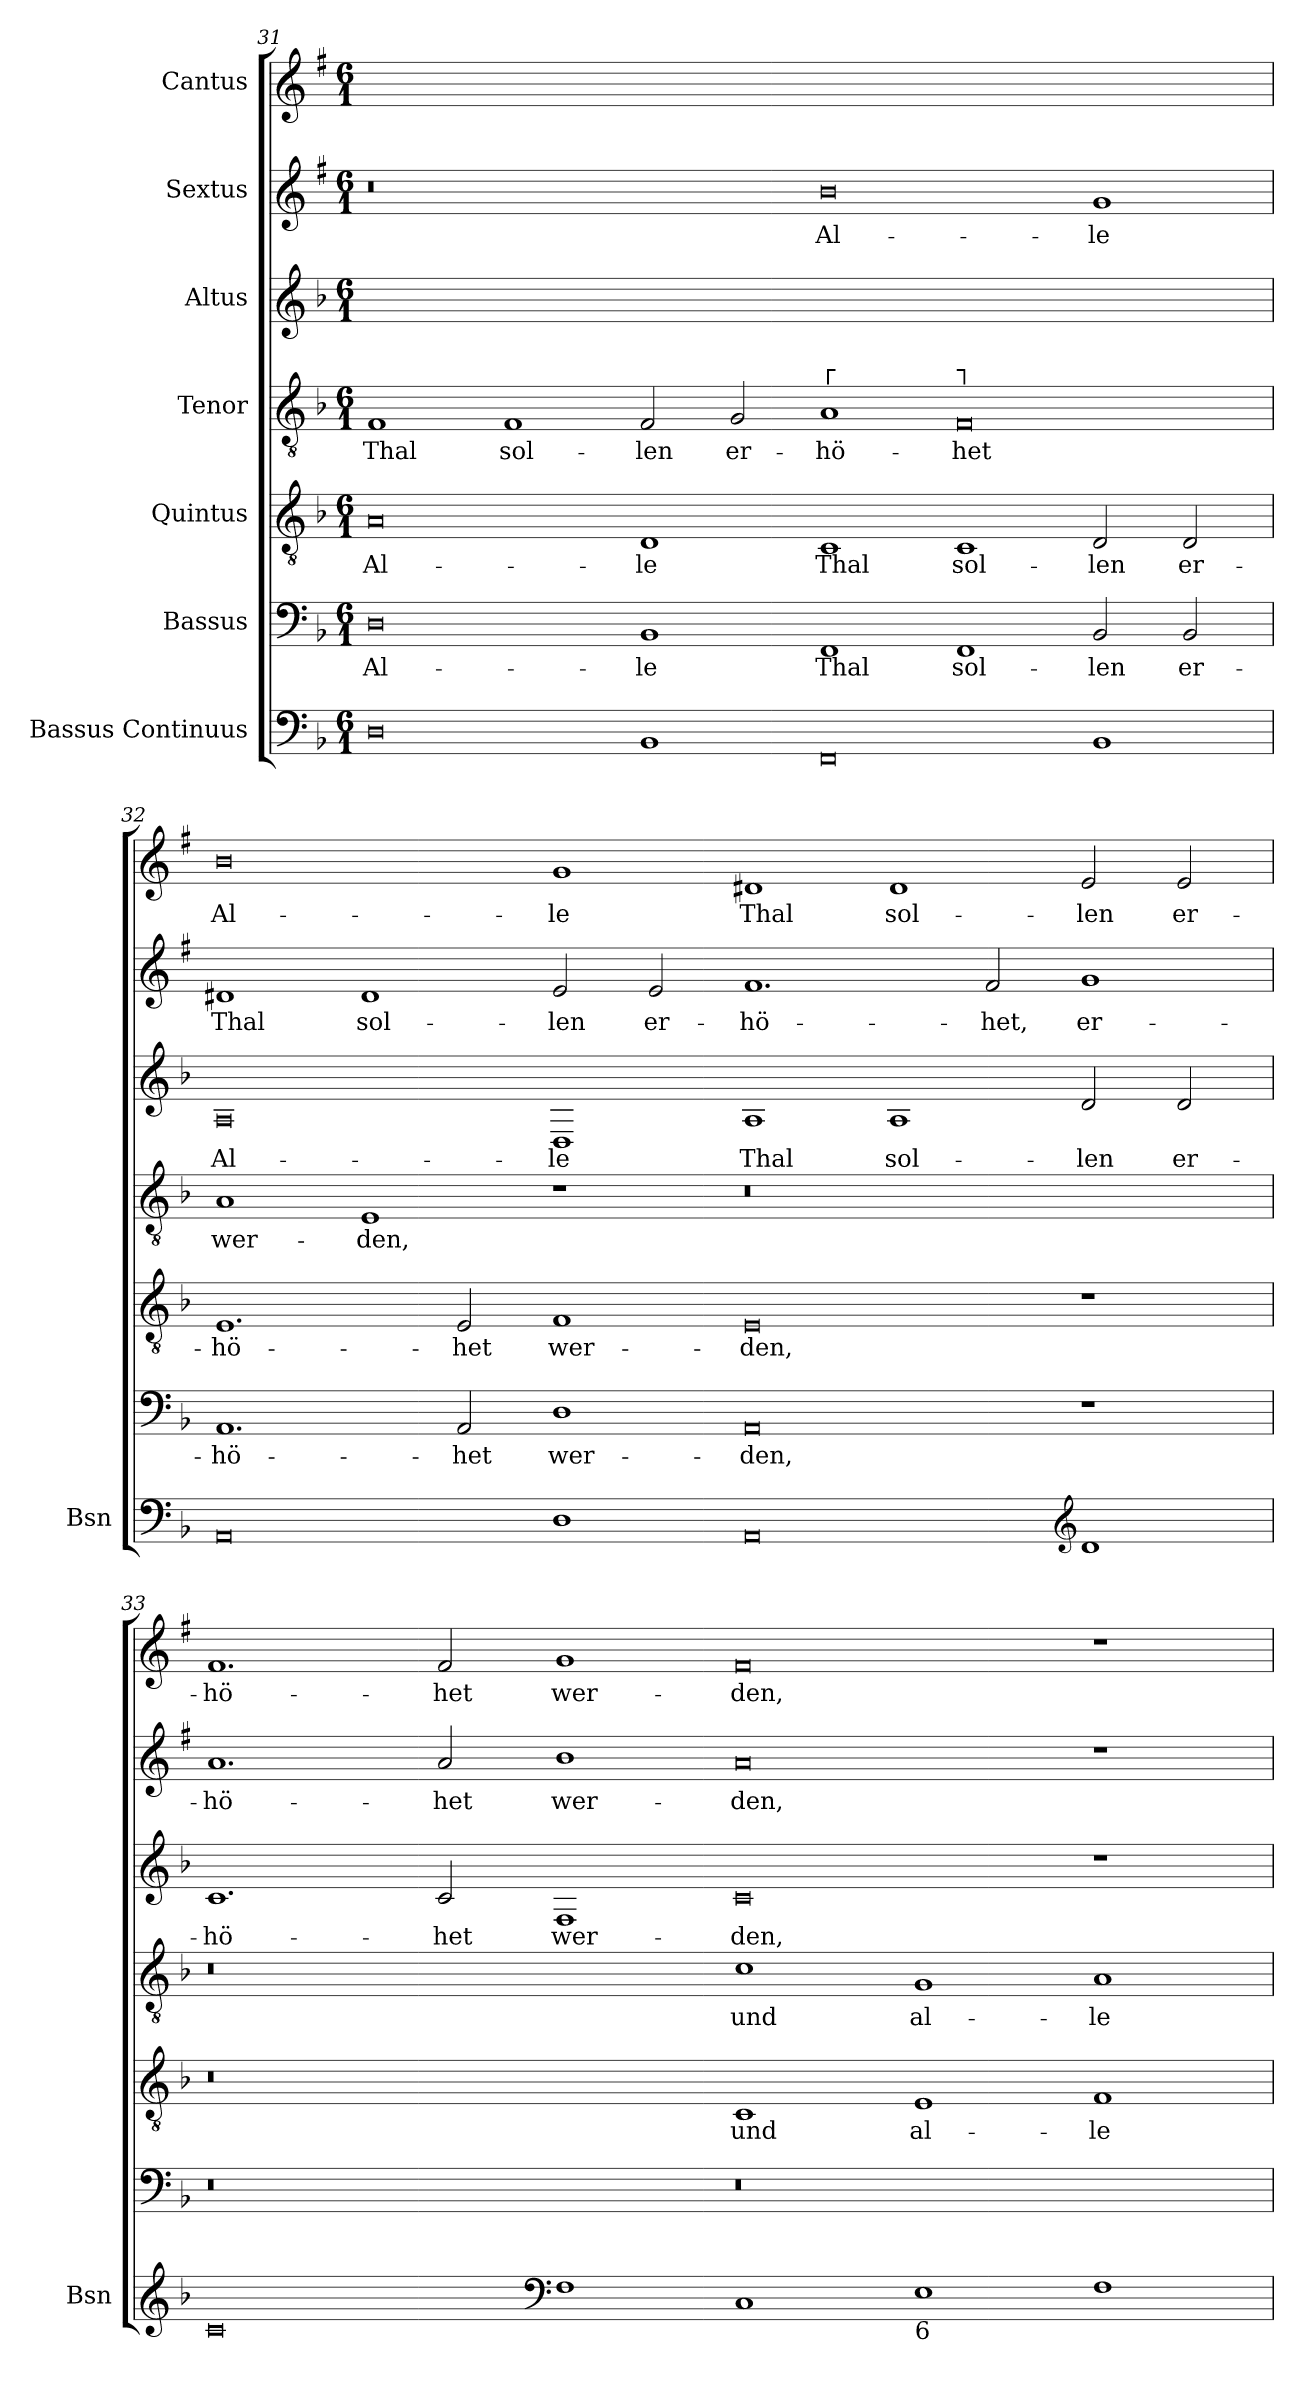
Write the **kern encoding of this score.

**kern	**kern	**text	**kern	**text	**kern	**text	**kern	**text	**kern	**text	**kern	**text
*part7	*part6	*part6	*part5	*part5	*part4	*part4	*part3	*part3	*part2	*part2	*part1	*part1
*staff7	*staff6	*staff6	*staff5	*staff5	*staff4	*staff4	*staff3	*staff3	*staff2	*staff2	*staff1	*staff1
*I"Bassus Continuus	*I"Bassus	*	*I"Quintus	*	*I"Tenor	*	*I"Altus	*	*I"Sextus	*	*I"Cantus	*
*I'Bsn	*	*	*	*	*	*	*	*	*	*	*	*
*clefF4	*clefF4	*	*clefGv2	*	*clefGv2	*	*clefG2	*	*clefG2	*	*clefG2	*
*	*	*	*	*	*	*	*	*	*ITrd1c2	*	*ITrd1c2	*
*k[b-]	*k[b-]	*	*k[b-]	*	*k[b-]	*	*k[b-]	*	*k[b-]	*	*k[b-]	*
*F:	*F:	*	*F:	*	*F:	*	*F:	*	*F:	*	*F:	*
*M6/1	*M6/1	*	*M6/1	*	*M6/1	*	*M6/1	*	*M6/1	*	*M6/1	*
=31	=31	=31	=31	=31	=31	=31	=31	=31	=31	=31	=31	=31
!	!	!LO:LY:b	!	!LO:LY:b	!	!LO:LY:b	!	!	!	!	!	!
0D	0D	Al-	0A	Al-	1F	Thal	00.ryy	.	0.r	.	00.ryy	.
!	!	!	!	!	!	!LO:LY:b	!	!	!	!	!	!
.	.	.	.	.	1F	sol-	.	.	.	.	.	.
!	!	!LO:LY:b	!	!LO:LY:b	!	!LO:LY:b	!	!	!	!	!	!
1BB-	1BB-	-le	1D	-le	2F	-len	.	.	.	.	.	.
!	!	!	!	!	!	!LO:LY:b	!	!	!	!	!	!
.	.	.	.	.	2G	er-	.	.	.	.	.	.
!	!	!	!	!	!LO:TX:a:t=┌	!	!	!	!	!	!	!
!	!	!LO:LY:b	!	!LO:LY:b	!	!LO:LY:b	!	!	!	!LO:LY:b	!	!
0FF	1FF	Thal	1C	Thal	1A	-hö-	.	.	0a	Al-	.	.
!	!	!	!	!	!LO:TX:a:t=┐	!	!	!	!	!	!	!
!	!	!LO:LY:b	!	!LO:LY:b	!	!LO:LY:b	!	!	!	!	!	!
.	1FF	sol-	1C	sol-	0F	-het	.	.	.	.	.	.
!	!	!LO:LY:b	!	!LO:LY:b	!	!	!	!	!	!LO:LY:b	!	!
1BB-	2BB-	-len	2D	-len	.	.	.	.	1f	-le	.	.
!	!	!LO:LY:b	!	!LO:LY:b	!	!	!	!	!	!	!	!
.	2BB-	er-	2D	er-	.	.	.	.	.	.	.	.
=32	=32	=32	=32	=32	=32	=32	=32	=32	=32	=32	=32	=32
!	!	!LO:LY:b	!	!LO:LY:b	!	!LO:LY:b	!	!LO:LY:b	!	!LO:LY:b	!	!LO:LY:b
0AA	1.AA	-hö-	1.E	-hö-	1A	wer-	0A	Al-	1c#X	Thal	0a	Al-
!	!	!	!	!	!	!LO:LY:b	!	!	!	!LO:LY:b	!	!
.	.	.	.	.	1E	-den,	.	.	1c#	sol-	.	.
!	!	!LO:LY:b	!	!LO:LY:b	!	!	!	!	!	!	!	!
.	2AA	-het	2E	-het	.	.	.	.	.	.	.	.
!	!	!LO:LY:b	!	!LO:LY:b	!	!	!	!LO:LY:b	!	!LO:LY:b	!	!LO:LY:b
1D	1D	wer-	1F	wer-	1r	.	1D	-le	2d	-len	1f	-le
!	!	!	!	!	!	!	!	!	!	!LO:LY:b	!	!
.	.	.	.	.	.	.	.	.	2d	er-	.	.
!	!	!LO:LY:b	!	!LO:LY:b	!	!	!	!LO:LY:b	!	!LO:LY:b	!	!LO:LY:b
0AA	0AA	-den,	0E	-den,	0.r	.	1A	Thal	1.e	-hö-	1c#X	Thal
!	!	!	!	!	!	!	!	!LO:LY:b	!	!	!	!LO:LY:b
.	.	.	.	.	.	.	1A	sol-	.	.	1c#	sol-
!	!	!	!	!	!	!	!	!	!	!LO:LY:b	!	!
.	.	.	.	.	.	.	.	.	2e	-het,	.	.
*clefG2	*	*	*	*	*	*	*	*	*	*	*	*
!	!	!	!	!	!	!	!	!LO:LY:b	!	!LO:LY:b	!	!LO:LY:b
1d	1r	.	1r	.	.	.	2d	-len	1f	er-	2d	-len
!	!	!	!	!	!	!	!	!LO:LY:b	!	!	!	!LO:LY:b
.	.	.	.	.	.	.	2d	er-	.	.	2d	er-
=33	=33	=33	=33	=33	=33	=33	=33	=33	=33	=33	=33	=33
!	!	!	!	!	!	!	!	!LO:LY:b	!	!LO:LY:b	!	!LO:LY:b
0c	0.r	.	0.r	.	0.r	.	1.c	-hö-	1.g	-hö-	1.e	-hö-
!	!	!	!	!	!	!	!	!LO:LY:b	!	!LO:LY:b	!	!LO:LY:b
.	.	.	.	.	.	.	2c	-het	2g	-het	2e	-het
*clefF4	*	*	*	*	*	*	*	*	*	*	*	*
!	!	!	!	!	!	!	!	!LO:LY:b	!	!LO:LY:b	!	!LO:LY:b
1F	.	.	.	.	.	.	1F	wer-	1a	wer-	1f	wer-
!	!	!	!	!LO:LY:b	!	!LO:LY:b	!	!LO:LY:b	!	!LO:LY:b	!	!LO:LY:b
1C	0.r	.	1C	und	1c	und	0c	-den,	0g	-den,	0e	-den,
!LO:TX:b:t=6	!	!	!	!	!	!	!	!	!	!	!	!
!	!	!	!	!LO:LY:b	!	!LO:LY:b	!	!	!	!	!	!
1E	.	.	1E	al-	1G	al-	.	.	.	.	.	.
!	!	!	!	!LO:LY:b	!	!LO:LY:b	!	!	!	!	!	!
1F	.	.	1F	-le	1A	-le	1r	.	1r	.	1r	.
=	=	=	=	=	=	=	=	=	=	=	=	=
*-	*-	*-	*-	*-	*-	*-	*-	*-	*-	*-	*-	*-
